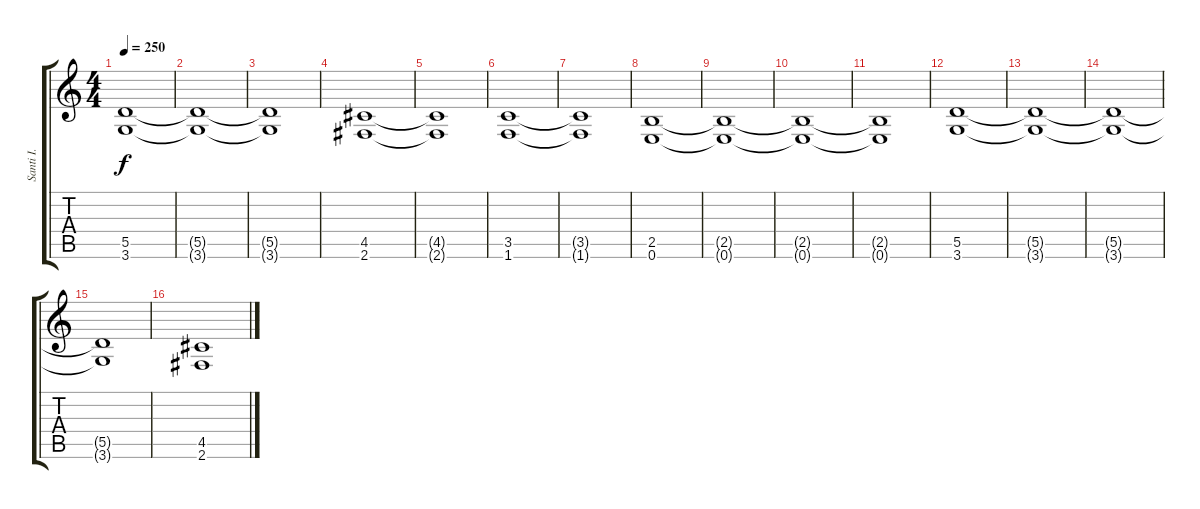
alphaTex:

\track ("Santi I." "Santi I.") {instrument electricbassfinger}
\staff {score tabs}
\tuning (E4 B3 G3 D3 A2 E2) {hide}
\ts (4 4)
\tempo 250
\clef g2
\ks c
(5.5{t} 3.6{t}).1{dy f} |
(5.5{t} 3.6{t}).1 |
(5.5{t} 3.6{t}).1 |
(4.5 2.6).1 |
(4.5{t} 2.6{t}).1 |
(3.5 1.6).1 |
(3.5{t} 1.6{t}).1 |
(2.5 0.6).1 |
(2.5{t} 0.6{t}).1 |
(2.5{t} 0.6{t}).1 |
(2.5{t} 0.6{t}).1 |
(5.5 3.6).1 |
(5.5{t} 3.6{t}).1 |
(5.5{t} 3.6{t}).1 |
(5.5{t} 3.6{t}).1 |
(4.5 2.6).1
